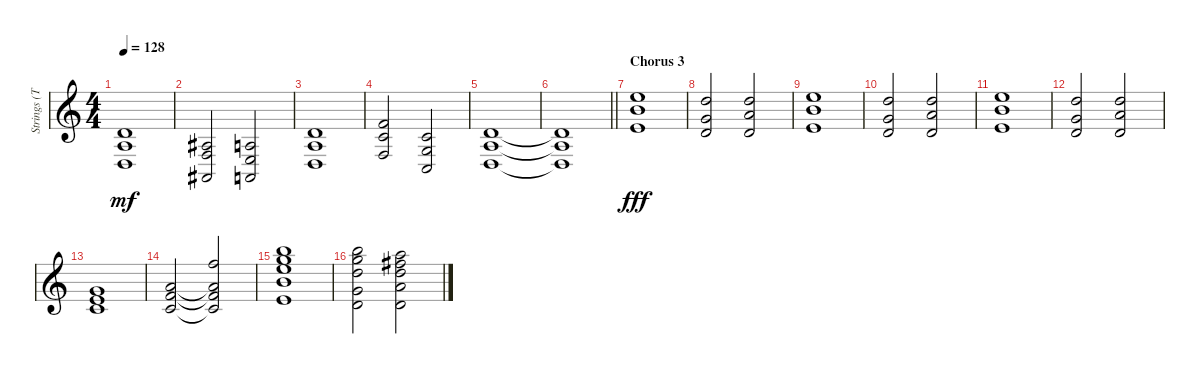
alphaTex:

\track ("Strings (Toumas)" "Strings (T") {instrument stringensemble1}
\staff {score}
\tuning (E4 B3 G3 D3 A2 E2) {hide}
\ts (4 4)
\tempo 128
\clef g2
\ks c
(3.2 2.3 0.4).1{dy mf} |
(3.3 3.4 1.5).2 (2.3 2.4 0.5).2 |
(3.2 2.3 0.4).1 |
(1.1 1.2 3.4).2 (1.2 0.3 3.5).2 |
(3.2 2.3 0.4).1 |
\barLineRight lightlight
(3.2{t} 2.3{t} 0.4{t}).1 |
\section ("" "Chorus 3")
(0.1 17.2 16.3).1{dy fff volume 10 instrument stringensemble1} |
(3.1 3.2 19.3).2 (10.1 3.2 14.3).2 |
(0.1 17.2 16.3).1 |
(3.1 3.2 19.3).2 (10.1 3.2 14.3).2 |
(0.1 17.2 16.3).1 |
(3.1 3.2 19.3).2 (10.1 3.2 14.3).2 |
(0.1 1.2 12.3).1 |
(1.1 1.2 14.3).2 (1.1{t} 1.2{t} 14.3{t} 27.4).2 |
(0.1 17.2 28.3 29.4 26.5).1 |
(19.1 20.2 19.3 17.4 17.5).2 (10.1 19.2 26.3 12.4 24.5).2
